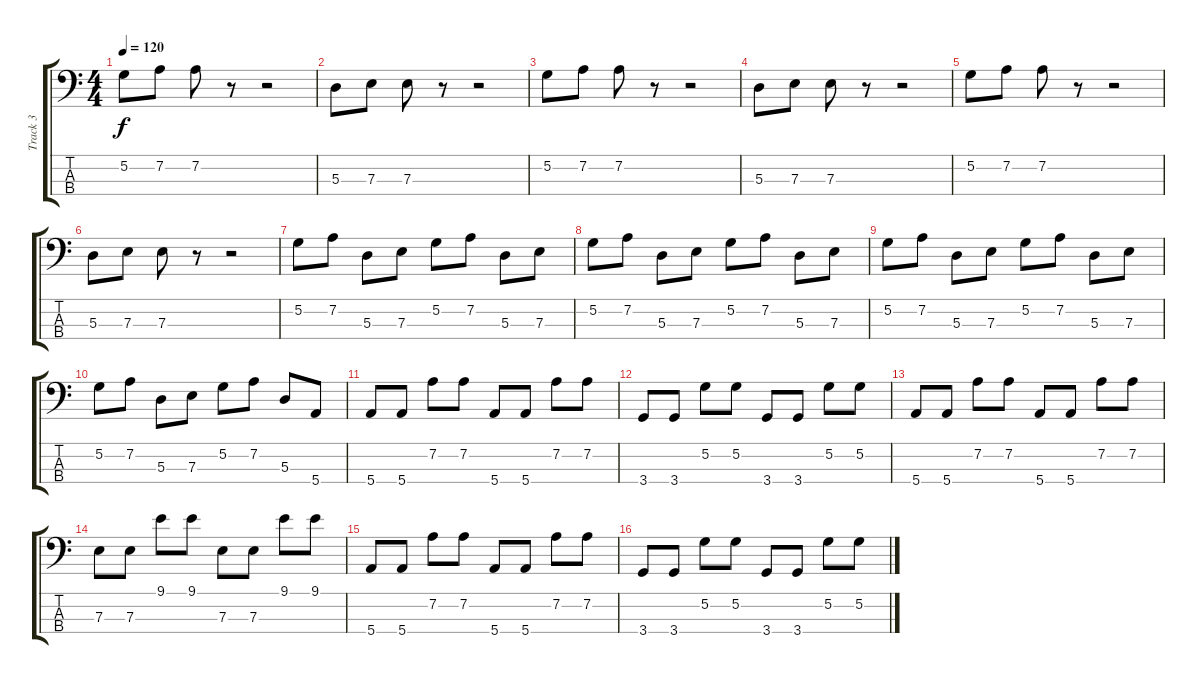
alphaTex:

\track ("Track 3" "Track 3") {instrument electricbasspick}
\staff {score tabs}
\tuning (G2 D2 A1 E1) {hide}
\ts (4 4)
\tempo 120
\clef f4
\ks c
5.2.8{dy f} 7.2.8 7.2.8 r.8 r.2 |
5.3.8 7.3.8 7.3.8 r.8 r.2 |
5.2.8 7.2.8 7.2.8 r.8 r.2 |
5.3.8 7.3.8 7.3.8 r.8 r.2 |
5.2.8 7.2.8 7.2.8 r.8 r.2 |
5.3.8 7.3.8 7.3.8 r.8 r.2 |
5.2.8 7.2.8 5.3.8 7.3.8 5.2.8 7.2.8 5.3.8 7.3.8 |
5.2.8 7.2.8 5.3.8 7.3.8 5.2.8 7.2.8 5.3.8 7.3.8 |
5.2.8 7.2.8 5.3.8 7.3.8 5.2.8 7.2.8 5.3.8 7.3.8 |
5.2.8 7.2.8 5.3.8 7.3.8 5.2.8 7.2.8 5.3.8 5.4.8 |
5.4.8 5.4.8 7.2.8 7.2.8 5.4.8 5.4.8 7.2.8 7.2.8 |
3.4.8 3.4.8 5.2.8 5.2.8 3.4.8 3.4.8 5.2.8 5.2.8 |
5.4.8 5.4.8 7.2.8 7.2.8 5.4.8 5.4.8 7.2.8 7.2.8 |
7.3.8 7.3.8 9.1.8 9.1.8 7.3.8 7.3.8 9.1.8 9.1.8 |
5.4.8 5.4.8 7.2.8 7.2.8 5.4.8 5.4.8 7.2.8 7.2.8 |
3.4.8 3.4.8 5.2.8 5.2.8 3.4.8 3.4.8 5.2.8 5.2.8
